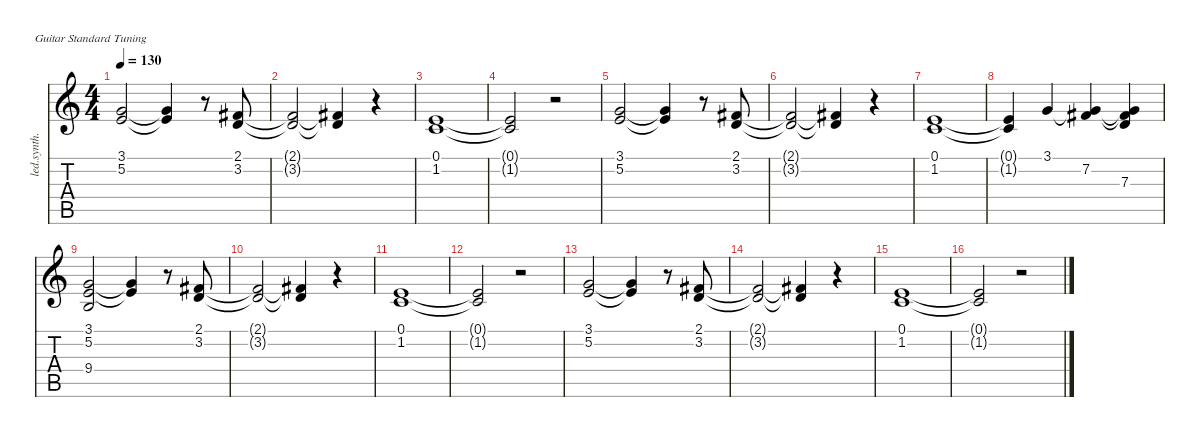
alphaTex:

\defaultSystemsLayout 4
\hideDynamics
\bracketExtendMode nobrackets
\otherSystemsTrackNameOrientation horizontal
\track ("Track 1" "led.synth.") {instrument lead1square}
\staff {score tabs}
\tuning (E4 B3 G3 D3 A2 E2)
\ts (4 4)
\tempo 130
\clef g2
\ks c
(3.1 5.2).2{dy f} (3.1{t} 5.2{t}).4 r.8 (2.1{acc #} 3.2).8 |
(2.1{t acc #} 3.2{t}).2 (2.1{t acc #} 3.2{t}).4 r.4 |
(0.1 1.2).1 |
(0.1{t} 1.2{t}).2 r.2 |
(3.1 5.2).2 (3.1{t} 5.2{t}).4 r.8 (2.1{acc #} 3.2).8 |
(2.1{t acc #} 3.2{t}).2 (2.1{t acc #} 3.2{t}).4 r.4 |
(0.1 1.2).1 |
(0.1{t} 1.2{t}).4 3.1.4 (7.2{acc #} 3.1{t}).4 (3.1{t} 7.2{t acc #} 7.3).4 |
(3.1 5.2 9.4).2 (3.1{t} 5.2{t}).4 r.8 (2.1{acc #} 3.2).8 |
(2.1{t acc #} 3.2{t}).2 (2.1{t acc #} 3.2{t}).4 r.4 |
(0.1 1.2).1 |
(0.1{t} 1.2{t}).2 r.2 |
(3.1 5.2).2 (3.1{t} 5.2{t}).4 r.8 (2.1{acc #} 3.2).8 |
(2.1{t acc #} 3.2{t}).2 (2.1{t acc #} 3.2{t}).4 r.4 |
(0.1 1.2).1 |
(0.1{t} 1.2{t}).2 r.2
